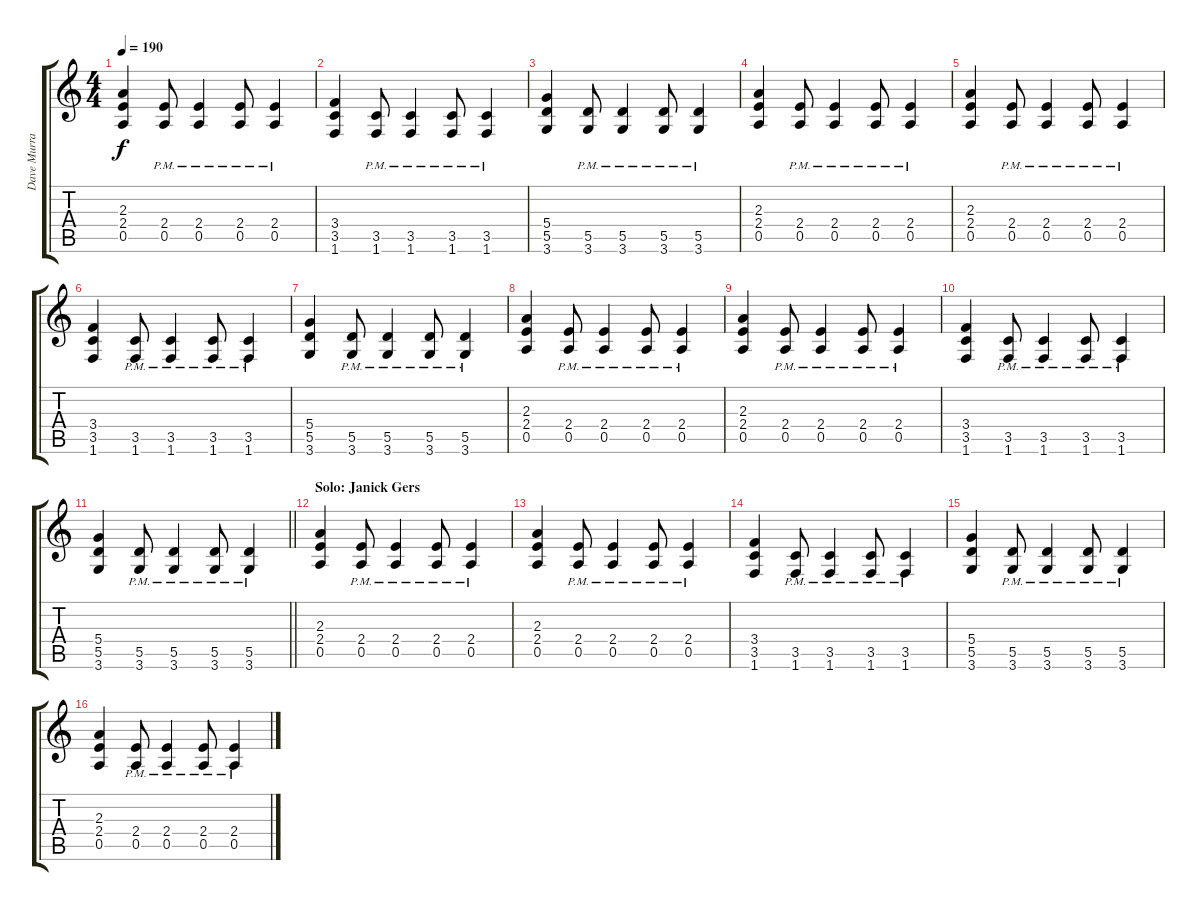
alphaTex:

\track ("Dave Murray" "Dave Murra") {instrument overdrivenguitar}
\staff {score tabs}
\tuning (E4 B3 G3 D3 A2 E2) {hide}
\ts (4 4)
\tempo 190
\clef g2
\ks c
(2.3 2.4 0.5).4{dy f} (2.4{pm} 0.5{pm}).8 (2.4{pm} 0.5{pm}).4 (2.4{pm} 0.5{pm}).8 (2.4{pm} 0.5{pm}).4 |
(3.4 3.5 1.6).4 (3.5{pm} 1.6{pm}).8 (3.5{pm} 1.6{pm}).4 (3.5{pm} 1.6{pm}).8 (3.5{pm} 1.6{pm}).4 |
(5.4 5.5 3.6).4 (5.5{pm} 3.6{pm}).8 (5.5{pm} 3.6{pm}).4 (5.5{pm} 3.6{pm}).8 (5.5{pm} 3.6{pm}).4 |
(2.3 2.4 0.5).4 (2.4{pm} 0.5{pm}).8 (2.4{pm} 0.5{pm}).4 (2.4{pm} 0.5{pm}).8 (2.4{pm} 0.5{pm}).4 |
(2.3 2.4 0.5).4 (2.4{pm} 0.5{pm}).8 (2.4{pm} 0.5{pm}).4 (2.4{pm} 0.5{pm}).8 (2.4{pm} 0.5{pm}).4 |
(3.4 3.5 1.6).4 (3.5{pm} 1.6{pm}).8 (3.5{pm} 1.6{pm}).4 (3.5{pm} 1.6{pm}).8 (3.5{pm} 1.6{pm}).4 |
(5.4 5.5 3.6).4 (5.5{pm} 3.6{pm}).8 (5.5{pm} 3.6{pm}).4 (5.5{pm} 3.6{pm}).8 (5.5{pm} 3.6{pm}).4 |
(2.3 2.4 0.5).4 (2.4{pm} 0.5{pm}).8 (2.4{pm} 0.5{pm}).4 (2.4{pm} 0.5{pm}).8 (2.4{pm} 0.5{pm}).4 |
(2.3 2.4 0.5).4 (2.4{pm} 0.5{pm}).8 (2.4{pm} 0.5{pm}).4 (2.4{pm} 0.5{pm}).8 (2.4{pm} 0.5{pm}).4 |
(3.4 3.5 1.6).4 (3.5{pm} 1.6{pm}).8 (3.5{pm} 1.6{pm}).4 (3.5{pm} 1.6{pm}).8 (3.5{pm} 1.6{pm}).4 |
\barLineRight lightlight
(5.4 5.5 3.6).4 (5.5{pm} 3.6{pm}).8 (5.5{pm} 3.6{pm}).4 (5.5{pm} 3.6{pm}).8 (5.5{pm} 3.6{pm}).4 |
\section ("" "Solo: Janick Gers")
(2.3 2.4 0.5).4 (2.4{pm} 0.5{pm}).8 (2.4{pm} 0.5{pm}).4 (2.4{pm} 0.5{pm}).8 (2.4{pm} 0.5{pm}).4 |
(2.3 2.4 0.5).4 (2.4{pm} 0.5{pm}).8 (2.4{pm} 0.5{pm}).4 (2.4{pm} 0.5{pm}).8 (2.4{pm} 0.5{pm}).4 |
(3.4 3.5 1.6).4 (3.5{pm} 1.6{pm}).8 (3.5{pm} 1.6{pm}).4 (3.5{pm} 1.6{pm}).8 (3.5{pm} 1.6{pm}).4 |
(5.4 5.5 3.6).4 (5.5{pm} 3.6{pm}).8 (5.5{pm} 3.6{pm}).4 (5.5{pm} 3.6{pm}).8 (5.5{pm} 3.6{pm}).4 |
(2.3 2.4 0.5).4 (2.4{pm} 0.5{pm}).8 (2.4{pm} 0.5{pm}).4 (2.4{pm} 0.5{pm}).8 (2.4{pm} 0.5{pm}).4
